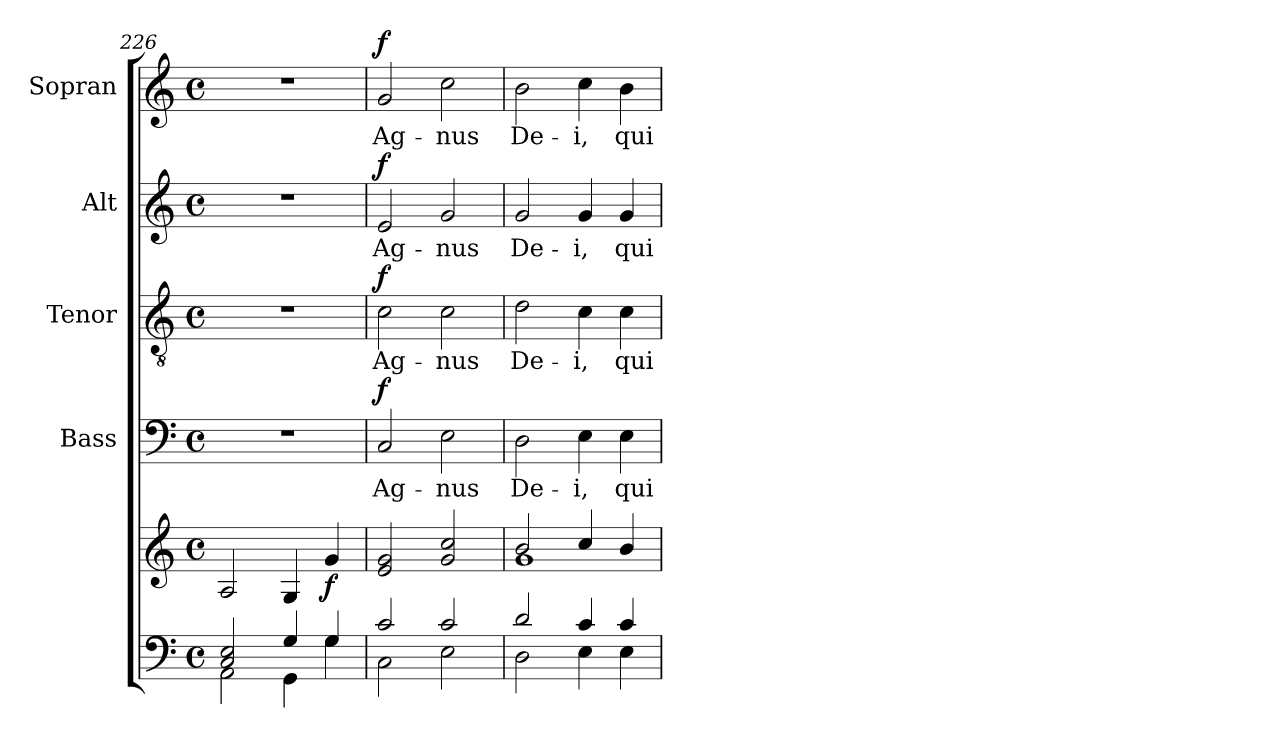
**kern	**kern	**dynam	**kern	**text	**dynam	**kern	**text	**dynam	**kern	**text	**dynam	**kern	**text	**dynam
*part5	*part5	*part5	*part4	*part4	*part4	*part3	*part3	*part3	*part2	*part2	*part2	*part1	*part1	*part1
*staff6	*staff5	*staff5/6	*staff4	*staff4	*staff4	*staff3	*staff3	*staff3	*staff2	*staff2	*staff2	*staff1	*staff1	*staff1
*	*	*	*I"Bass	*	*	*I"Tenor	*	*	*I"Alt	*	*	*I"Sopran	*	*
*	*	*	*I'B.	*	*	*I'T.	*	*	*I'A.	*	*	*I'S.	*	*
*clefF4	*clefG2	*	*clefF4	*	*	*clefGv2	*	*	*clefG2	*	*	*clefG2	*	*
*k[]	*k[]	*	*k[]	*	*	*k[]	*	*	*k[]	*	*	*k[]	*	*
*C:	*C:	*	*C:	*	*	*C:	*	*	*C:	*	*	*C:	*	*
*M4/4	*M4/4	*	*M4/4	*	*	*M4/4	*	*	*M4/4	*	*	*M4/4	*	*
*met(c)	*met(c)	*	*met(c)	*	*	*met(c)	*	*	*met(c)	*	*	*met(c)	*	*
=226	=226	=226	=226	=226	=226	=226	=226	=226	=226	=226	=226	=226	=226	=226
*^	*	*	*	*	*	*	*	*	*	*	*	*	*	*
2C/ 2E/	2AA\	2A/	.	1r	.	.	1r	.	.	1r	.	.	1r	.	.
4G/	4GG\	4G/	.	.	.	.	.	.	.	.	.	.	.	.	.
!	!	!	!LO:DY:b	!	!	!	!	!	!	!	!	!	!	!	!
4G/	4G\	4g/	f	.	.	.	.	.	.	.	.	.	.	.	.
!!LO:PB:g=z
=227	=227	=227	=227	=227	=227	=227	=227	=227	=227	=227	=227	=227	=227	=227	=227
!	!	!	!	!	!LO:LY:b	!LO:DY:a	!	!LO:LY:b	!LO:DY:a	!	!LO:LY:b	!LO:DY:a	!	!LO:LY:b	!LO:DY:a
2c/	2C\	2e/ 2g/	.	2C/	Ag-	f	2c\	Ag-	f	2e/	Ag-	f	2g/	Ag-	f
!	!	!	!	!	!LO:LY:b	!	!	!LO:LY:b	!	!	!LO:LY:b	!	!	!LO:LY:b	!
2c/	2E\	2g/ 2cc/	.	2E\	-nus	.	2c\	-nus	.	2g/	-nus	.	2cc\	-nus	.
=228	=228	=228	=228	=228	=228	=228	=228	=228	=228	=228	=228	=228	=228	=228	=228
*	*	*^	*	*	*	*	*	*	*	*	*	*	*	*	*
!	!	!	!	!	!	!LO:LY:b	!	!	!LO:LY:b	!	!	!LO:LY:b	!	!	!LO:LY:b	!
2d/	2D\	2b/	1g	.	2D\	De-	.	2d\	De-	.	2g/	De-	.	2b\	De-	.
!	!	!	!	!	!	!LO:LY:b	!	!	!LO:LY:b	!	!	!LO:LY:b	!	!	!LO:LY:b	!
4c/	4E\	4cc/	.	.	4E\	-i,	.	4c\	-i,	.	4g/	-i,	.	4cc\	-i,	.
!	!	!	!	!	!	!LO:LY:b	!	!	!LO:LY:b	!	!	!LO:LY:b	!	!	!LO:LY:b	!
4c/	4E\	4b/	.	.	4E\	qui	.	4c\	qui	.	4g/	qui	.	4b\	qui	.
*v	*v	*	*	*	*	*	*	*	*	*	*	*	*	*	*	*
*	*v	*v	*	*	*	*	*	*	*	*	*	*	*	*	*
=	=	=	=	=	=	=	=	=	=	=	=	=	=	=
*-	*-	*-	*-	*-	*-	*-	*-	*-	*-	*-	*-	*-	*-	*-
